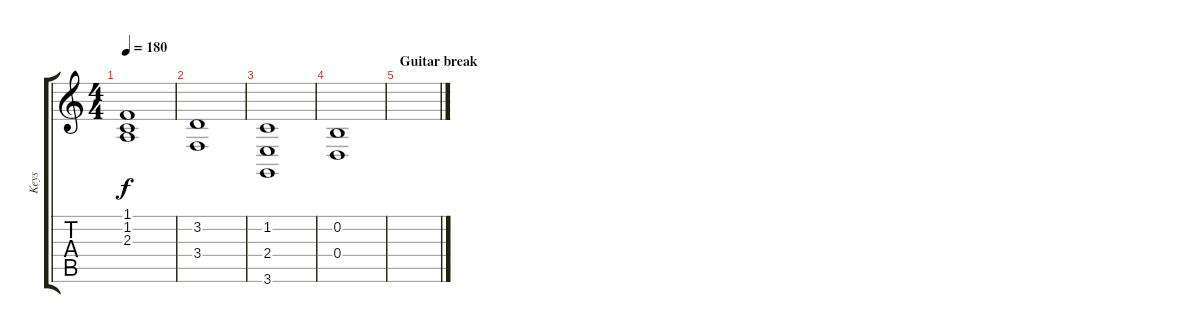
\track ("Keys" "Keys") {instrument choiraahs}
\staff {score tabs}
\tuning (E4 B3 G3 D3 A2 E2) {hide}
\ts (4 4)
\tempo 180
\clef g2
\ks c
(1.1 1.2 2.3).1{dy f} |
(3.2 3.4).1 |
(1.2 2.4 3.6).1 |
(0.2 0.4).1 |
\section ("" "Guitar break")
